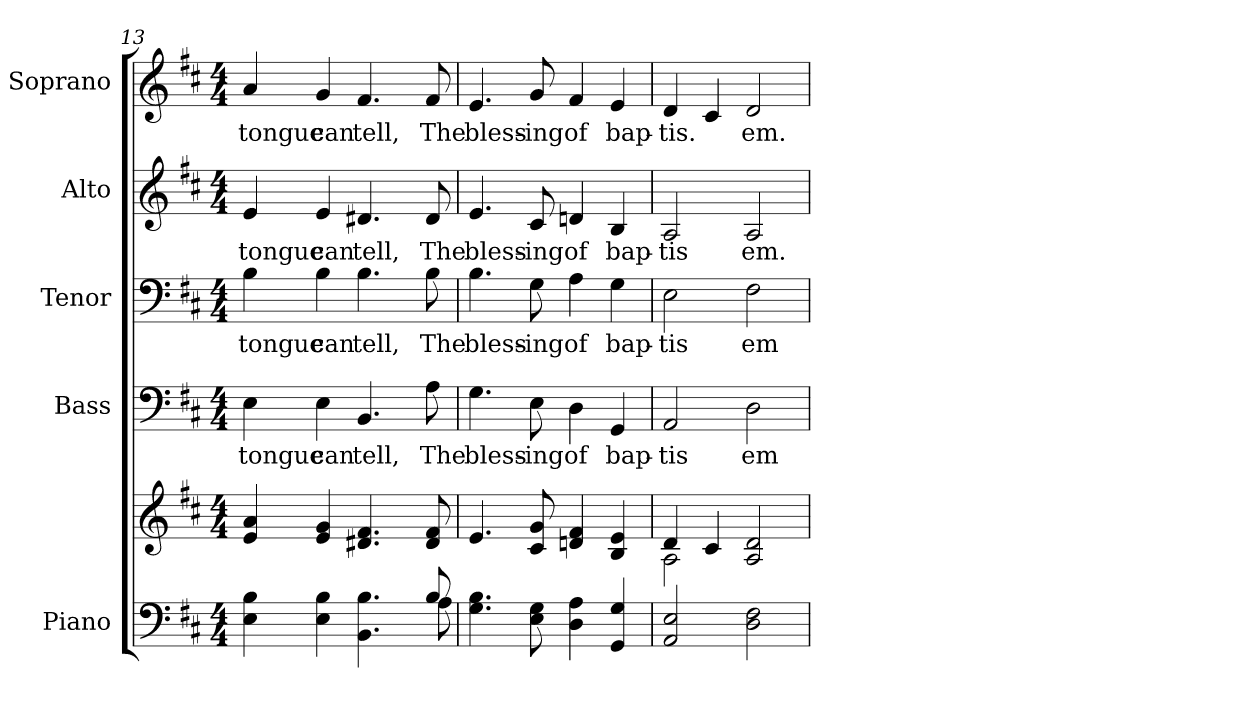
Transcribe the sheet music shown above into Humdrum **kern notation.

**kern	**kern	**kern	**text	**kern	**text	**kern	**text	**kern	**text
*part5	*part5	*part4	*part4	*part3	*part3	*part2	*part2	*part1	*part1
*staff6	*staff5	*staff4	*staff4	*staff3	*staff3	*staff2	*staff2	*staff1	*staff1
*I"Piano	*	*I"Bass	*	*I"Tenor	*	*I"Alto	*	*I"Soprano	*
*I'Pno.	*	*I'B.	*	*I'T.	*	*I'A.	*	*I'S.	*
*clefF4	*clefG2	*clefF4	*	*clefF4	*	*clefG2	*	*clefG2	*
*k[f#c#]	*k[f#c#]	*k[f#c#]	*	*k[f#c#]	*	*k[f#c#]	*	*k[f#c#]	*
*D:	*D:	*D:	*	*D:	*	*D:	*	*D:	*
*M4/4	*M4/4	*M4/4	*	*M4/4	*	*M4/4	*	*M4/4	*
=13	=13	=13	=13	=13	=13	=13	=13	=13	=13
*^	*	*	*	*	*	*	*	*	*
!	!	!	!	!LO:LY:b:color=#000000	!	!	!	!	!	!
!	!	!	!	!	!	!LO:LY:b:color=#000000	!	!	!	!
!	!	!	!	!	!	!	!	!LO:LY:b:color=#000000	!	!
!	!	!	!	!	!	!	!	!	!	!LO:LY:b:color=#000000
4Ei\ 4Bi	2ryy	4ei/ 4ai	4Ei\	tongue	4Bi\	tongue	4ei/	tongue	4ai/	tongue
!	!	!	!	!LO:LY:b:color=#000000	!	!	!	!	!	!
!	!	!	!	!	!	!LO:LY:b:color=#000000	!	!	!	!
!	!	!	!	!	!	!	!	!LO:LY:b:color=#000000	!	!
!	!	!	!	!	!	!	!	!	!	!LO:LY:b:color=#000000
4Ei\ 4Bi	.	4ei/ 4gi	4Ei\	can	4Bi\	can	4ei/	can	4gi/	can
!	!	!	!	!LO:LY:b:color=#000000	!	!	!	!	!	!
!	!	!	!	!	!	!LO:LY:b:color=#000000	!	!	!	!
!	!	!	!	!	!	!	!	!LO:LY:b:color=#000000	!	!
!	!	!	!	!	!	!	!	!	!	!LO:LY:b:color=#000000
4.BBi\ 4.Bi	4ryy	4.d#Xi/ 4.f#i	4.BBi/	tell,	4.Bi\	tell,	4.d#Xi/	tell,	4.f#i/	tell,
.	8ryy	.	.	.	.	.	.	.	.	.
!	!	!	!	!LO:LY:b:color=#000000	!	!	!	!	!	!
!	!	!	!	!	!	!LO:LY:b:color=#000000	!	!	!	!
!	!	!	!	!	!	!	!	!LO:LY:b:color=#000000	!	!
!	!	!	!	!	!	!	!	!	!	!LO:LY:b:color=#000000
8Bi/	8Ai\	8d#i/ 8f#i	8Ai\	The	8Bi\	The	8d#i/	The	8f#i/	The
*v	*v	*	*	*	*	*	*	*	*	*
!!LO:PB:g=z
=14	=14	=14	=14	=14	=14	=14	=14	=14	=14
*^	*	*	*	*	*	*	*	*	*
!	!	!	!	!LO:LY:b:color=#000000	!	!	!	!	!	!
*v	*v	*	*	*	*	*	*	*	*	*
*^	*	*	*	*	*	*	*	*	*
!	!	!	!	!	!	!LO:LY:b:color=#000000	!	!	!	!
*v	*v	*	*	*	*	*	*	*	*	*
*^	*	*	*	*	*	*	*	*	*
!	!	!	!	!	!	!	!	!LO:LY:b:color=#000000	!	!
*v	*v	*	*	*	*	*	*	*	*	*
*^	*	*	*	*	*	*	*	*	*
!	!	!	!	!	!	!	!	!	!	!LO:LY:b:color=#000000
*v	*v	*	*	*	*	*	*	*	*	*
4.Gi\ 4.Bi	4.ei/	4.Gi\	bless-	4.Bi\	bless-	4.ei/	bless-	4.ei/	bless-
!	!	!	!LO:LY:b:color=#000000	!	!	!	!	!	!
!	!	!	!	!	!LO:LY:b:color=#000000	!	!	!	!
!	!	!	!	!	!	!	!LO:LY:b:color=#000000	!	!
!	!	!	!	!	!	!	!	!	!LO:LY:b:color=#000000
8Ei\ 8Gi	8c#i/ 8gi	8Ei\	-ing	8Gi\	-ing	8c#i/	-ing	8gi/	-ing
!	!	!	!LO:LY:b:color=#000000	!	!	!	!	!	!
!	!	!	!	!	!LO:LY:b:color=#000000	!	!	!	!
!	!	!	!	!	!	!	!LO:LY:b:color=#000000	!	!
!	!	!	!	!	!	!	!	!	!LO:LY:b:color=#000000
4Di\ 4Ai	4dni/ 4f#i	4Di\	of	4Ai\	of	4dni/	of	4f#i/	of
!	!	!	!LO:LY:b:color=#000000	!	!	!	!	!	!
!	!	!	!	!	!LO:LY:b:color=#000000	!	!	!	!
!	!	!	!	!	!	!	!LO:LY:b:color=#000000	!	!
!	!	!	!	!	!	!	!	!	!LO:LY:b:color=#000000
4GGi/ 4Gi	4Bi/ 4ei	4GGi/	bap-	4Gi\	bap-	4Bi/	bap-	4ei/	bap-
=15	=15	=15	=15	=15	=15	=15	=15	=15	=15
*	*^	*	*	*	*	*	*	*	*
!	!	!	!	!LO:LY:b:color=#000000	!	!	!	!	!	!
!	!	!	!	!	!	!LO:LY:b:color=#000000	!	!	!	!
!	!	!	!	!	!	!	!	!LO:LY:b:color=#000000	!	!
!	!	!	!	!	!	!	!	!	!	!LO:LY:b:color=#000000
2AAi/ 2Ei	4di/	2Ai\	2AAi/	-tis	2Ei\	-tis	2Ai/	-tis	4di/	-tis.
.	4c#i/	.	.	.	.	.	.	.	4c#i/	.
!	!	!	!	!LO:LY:b:color=#000000	!	!	!	!	!	!
!	!	!	!	!	!	!LO:LY:b:color=#000000	!	!	!	!
!	!	!	!	!	!	!	!	!LO:LY:b:color=#000000	!	!
!	!	!	!	!	!	!	!	!	!	!LO:LY:b:color=#000000
2Di\ 2F#i	2Ai/ 2di	2ryy	2Di\	em	2F#i\	em	2Ai/	em.	2di/	em.
*	*v	*v	*	*	*	*	*	*	*	*
=	=	=	=	=	=	=	=	=	=
*-	*-	*-	*-	*-	*-	*-	*-	*-	*-
